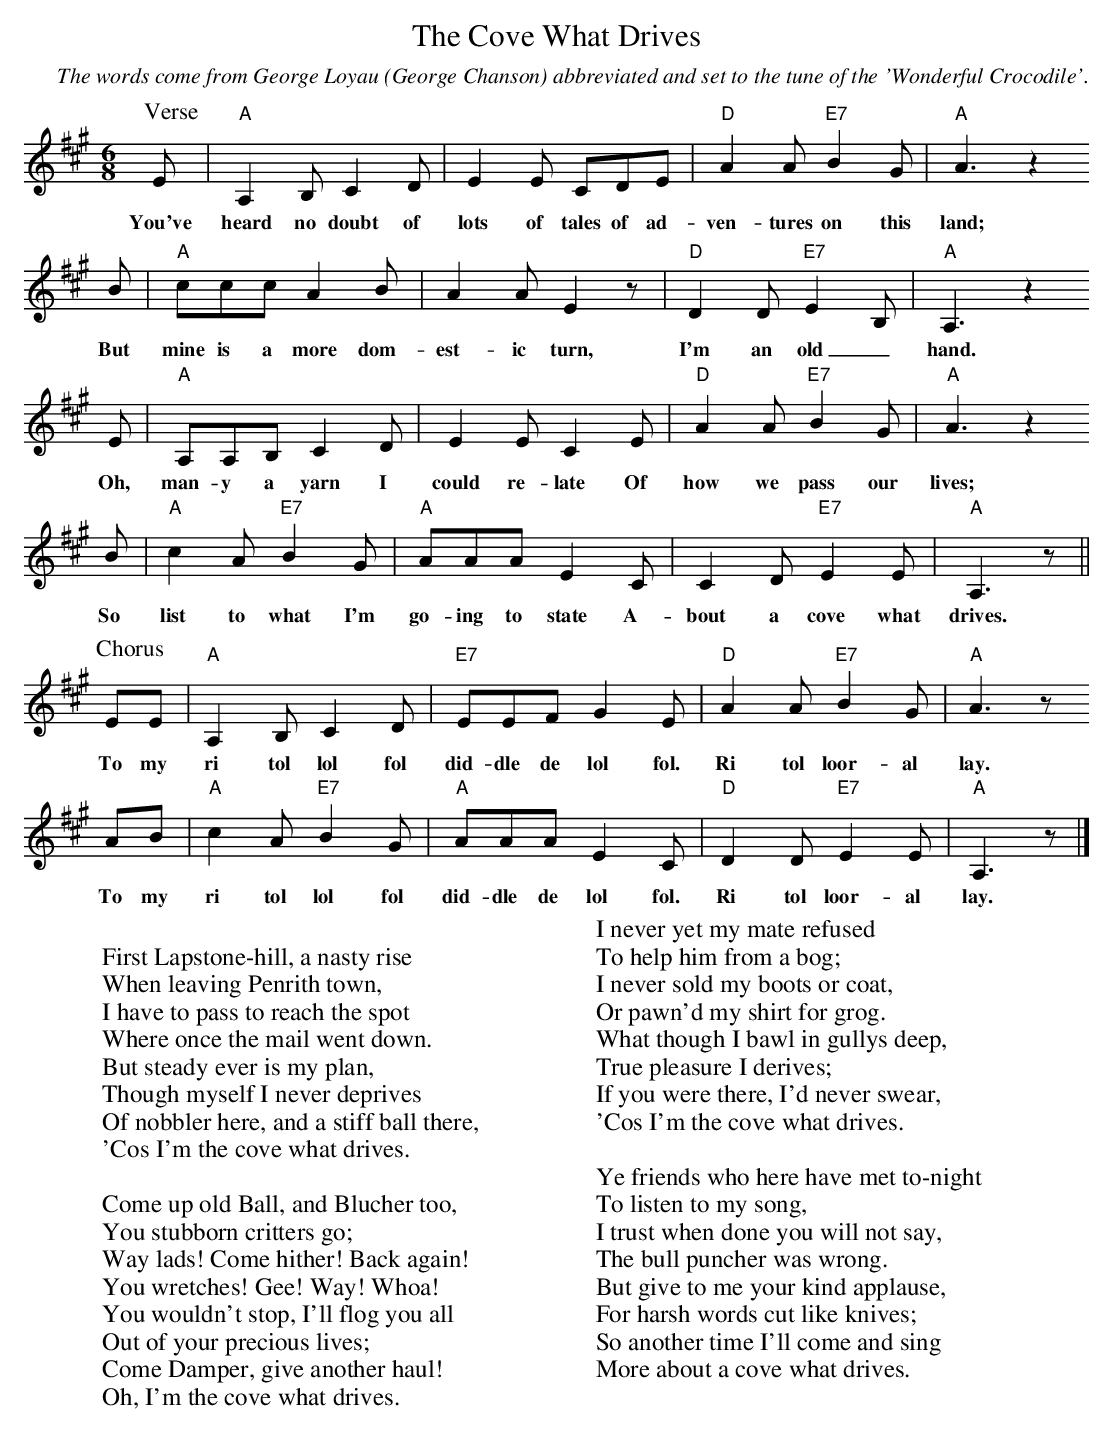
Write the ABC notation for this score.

X:1
T:Cove What Drives, The
C:The words come from George Loyau (George Chanson) abbreviated and set to the tune of the 'Wonderful Crocodile'.
M:6/8
L:1/8
K:Amaj
P:Verse
E|"A"A,2B, C2D |E2E CDE|"D"A2A "E7"B2G|"A"A3z2
w:You've heard no doubt of lots of tales of ad-ven-tures on this land;
B|"A"ccc A2B|A2A E2z|"D"D2D "E7"E2B,|"A"A,3z2
w:But mine is a more dom-est-ic turn, I'm an old_ hand.
E|"A"A,A,B, C2D |E2EC2E|"D"A2A "E7"B2G|"A"A3z2
w:Oh, man-y a yarn I could re-late Of how we pass our lives;
B|"A"c2A "E7"B2G|"A"AAA E2C| C2D "E7"E2E|"A"A,3z ||
w:So list to what I'm go-ing to state A-bout a cove what drives.
P:Chorus
EE|"A"A,2B, C2D|"E7"EEF G2E|"D"A2A "E7"B2G|"A"A3z
w:To my ri tol lol fol did-dle de lol fol. Ri tol loor-al lay.
AB|"A"c2A "E7"B2G|"A"AAA E2C|"D"D2D "E7"E2E|"A"A,3z|]
w:To my ri tol lol fol did-dle de lol fol. Ri tol loor-al lay.
W:
W:First Lapstone-hill, a nasty rise
W:When leaving Penrith town,
W:I have to pass to reach the spot
W:Where once the mail went down.
W:But steady ever is my plan,
W:Though myself I never deprives
W:Of nobbler here, and a stiff ball there,
W:'Cos I'm the cove what drives.
W:
W:Come up old Ball, and Blucher too,
W:You stubborn critters go;
W:Way lads! Come hither! Back again!
W:You wretches! Gee! Way! Whoa!
W:You wouldn't stop, I'll flog you all
W:Out of your precious lives;
W:Come Damper, give another haul!
W:Oh, I'm the cove what drives.
W:
W:I never yet my mate refused
W:To help him from a bog;
W:I never sold my boots or coat,
W:Or pawn'd my shirt for grog.
W:What though I bawl in gullys deep,
W:True pleasure I derives;
W:If you were there, I'd never swear,
W:'Cos I'm the cove what drives.
W:
W:Ye friends who here have met to-night
W:To listen to my song,
W:I trust when done you will not say,
W:The bull puncher was wrong.
W:But give to me your kind applause,
W:For harsh words cut like knives;
W:So another time I'll come and sing
W:More about a cove what drives.
